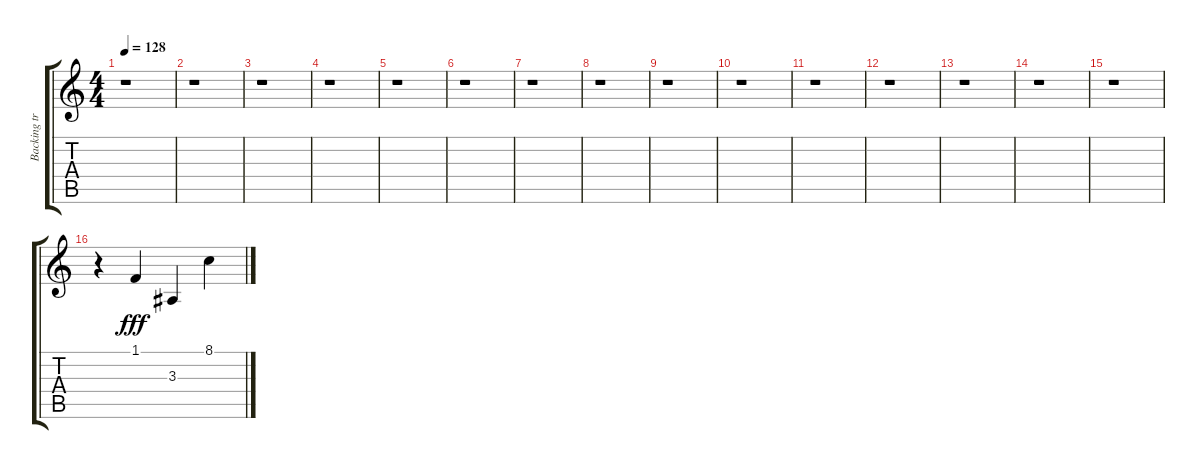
\track ("Backing track 2" "Backing tr") {instrument stringensemble1}
\staff {score tabs}
\tuning (E4 B3 G3 D3 A2 E2) {hide}
\ts (4 4)
\tempo 128
\clef g2
\ks c
r.1{dy fff} |
r.1 |
r.1 |
r.1 |
r.1 |
r.1 |
r.1 |
r.1 |
r.1 |
r.1 |
r.1 |
r.1 |
r.1 |
r.1 |
r.1 |
r.4 1.1.4{balance 3} 3.3.4 8.1.4
